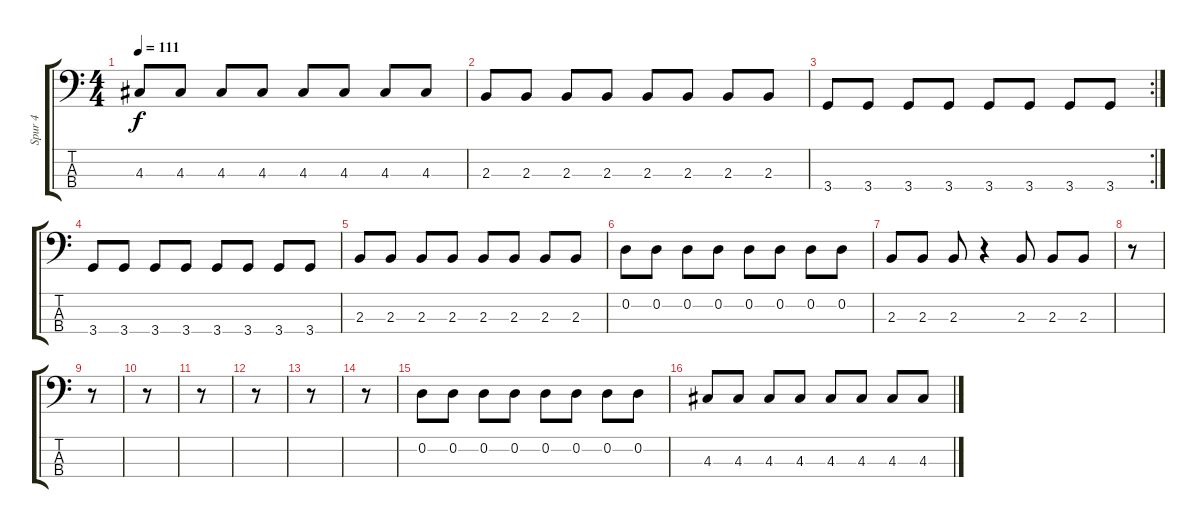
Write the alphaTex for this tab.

\track ("Spur 4" "Spur 4") {instrument electricbassfinger}
\staff {score tabs}
\tuning (G2 D2 A1 E1) {hide}
\ts (4 4)
\tempo 111
\clef f4
\ks c
4.3.8{dy f} 4.3.8 4.3.8 4.3.8 4.3.8 4.3.8 4.3.8 4.3.8 |
2.3.8 2.3.8 2.3.8 2.3.8 2.3.8 2.3.8 2.3.8 2.3.8 |
\rc 2
3.4.8 3.4.8 3.4.8 3.4.8 3.4.8 3.4.8 3.4.8 3.4.8 |
3.4.8 3.4.8 3.4.8 3.4.8 3.4.8 3.4.8 3.4.8 3.4.8 |
2.3.8 2.3.8 2.3.8 2.3.8 2.3.8 2.3.8 2.3.8 2.3.8 |
0.2.8 0.2.8 0.2.8 0.2.8 0.2.8 0.2.8 0.2.8 0.2.8 |
2.3.8 2.3.8 2.3.8 r.4 2.3.8 2.3.8 2.3.8 |
r.8 |
r.8 |
r.8 |
r.8 |
r.8 |
r.8 |
r.8 |
0.2.8 0.2.8 0.2.8 0.2.8 0.2.8 0.2.8 0.2.8 0.2.8 |
4.3.8 4.3.8 4.3.8 4.3.8 4.3.8 4.3.8 4.3.8 4.3.8
